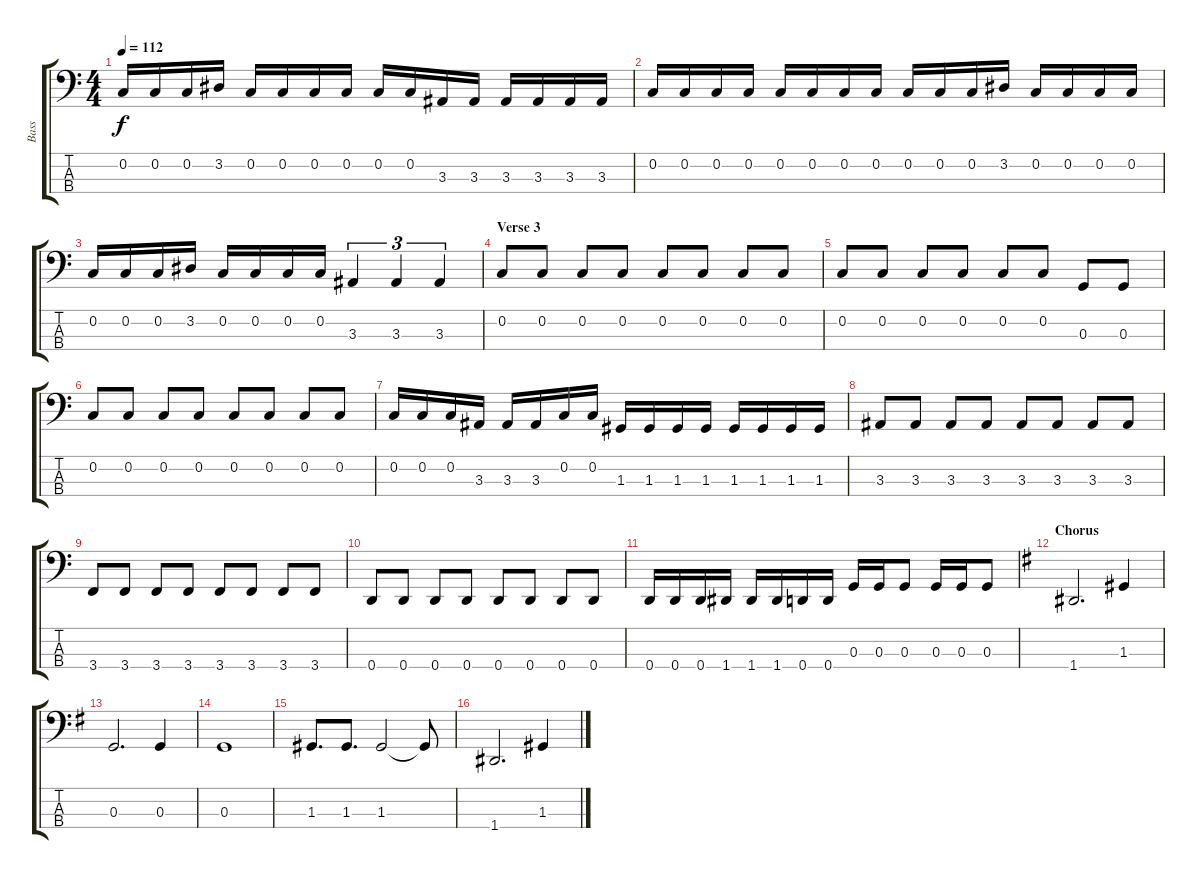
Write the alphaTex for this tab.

\track ("Bass" "Bass") {instrument electricbassfinger}
\staff {score tabs}
\tuning (F2 C2 G1 D1) {hide}
\ts (4 4)
\tempo 112
\clef f4
\ks c
0.2.16{dy f} 0.2.16 0.2.16 3.2.16 0.2.16 0.2.16 0.2.16 0.2.16 0.2.16 0.2.16 3.3.16 3.3.16 3.3.16 3.3.16 3.3.16 3.3.16 |
0.2.16 0.2.16 0.2.16 0.2.16 0.2.16 0.2.16 0.2.16 0.2.16 0.2.16 0.2.16 0.2.16 3.2.16 0.2.16 0.2.16 0.2.16 0.2.16 |
0.2.16 0.2.16 0.2.16 3.2.16 0.2.16 0.2.16 0.2.16 0.2.16 3.3.4{tu (3 2)} 3.3.4{tu (3 2)} 3.3.4{tu (3 2)} |
\section ("" "Verse 3")
0.2.8 0.2.8 0.2.8 0.2.8 0.2.8 0.2.8 0.2.8 0.2.8 |
0.2.8 0.2.8 0.2.8 0.2.8 0.2.8 0.2.8 0.3.8 0.3.8 |
0.2.8 0.2.8 0.2.8 0.2.8 0.2.8 0.2.8 0.2.8 0.2.8 |
0.2.16 0.2.16 0.2.16 3.3.16 3.3.16 3.3.16 0.2.16 0.2.16 1.3.16 1.3.16 1.3.16 1.3.16 1.3.16 1.3.16 1.3.16 1.3.16 |
3.3.8 3.3.8 3.3.8 3.3.8 3.3.8 3.3.8 3.3.8 3.3.8 |
3.4.8 3.4.8 3.4.8 3.4.8 3.4.8 3.4.8 3.4.8 3.4.8 |
0.4.8 0.4.8 0.4.8 0.4.8 0.4.8 0.4.8 0.4.8 0.4.8 |
0.4.16 0.4.16 0.4.16 1.4.16 1.4.16 1.4.16 0.4.16 0.4.16 0.3.16 0.3.16 0.3.8 0.3.16 0.3.16 0.3.8 |
\section ("" "Chorus")
\ks g
1.4.2{d} 1.3.4 |
0.3.2{d} 0.3.4 |
0.3.1 |
1.3.8{d} 1.3.8{d} 1.3.2 1.3{t}.8 |
1.4.2{d} 1.3.4
